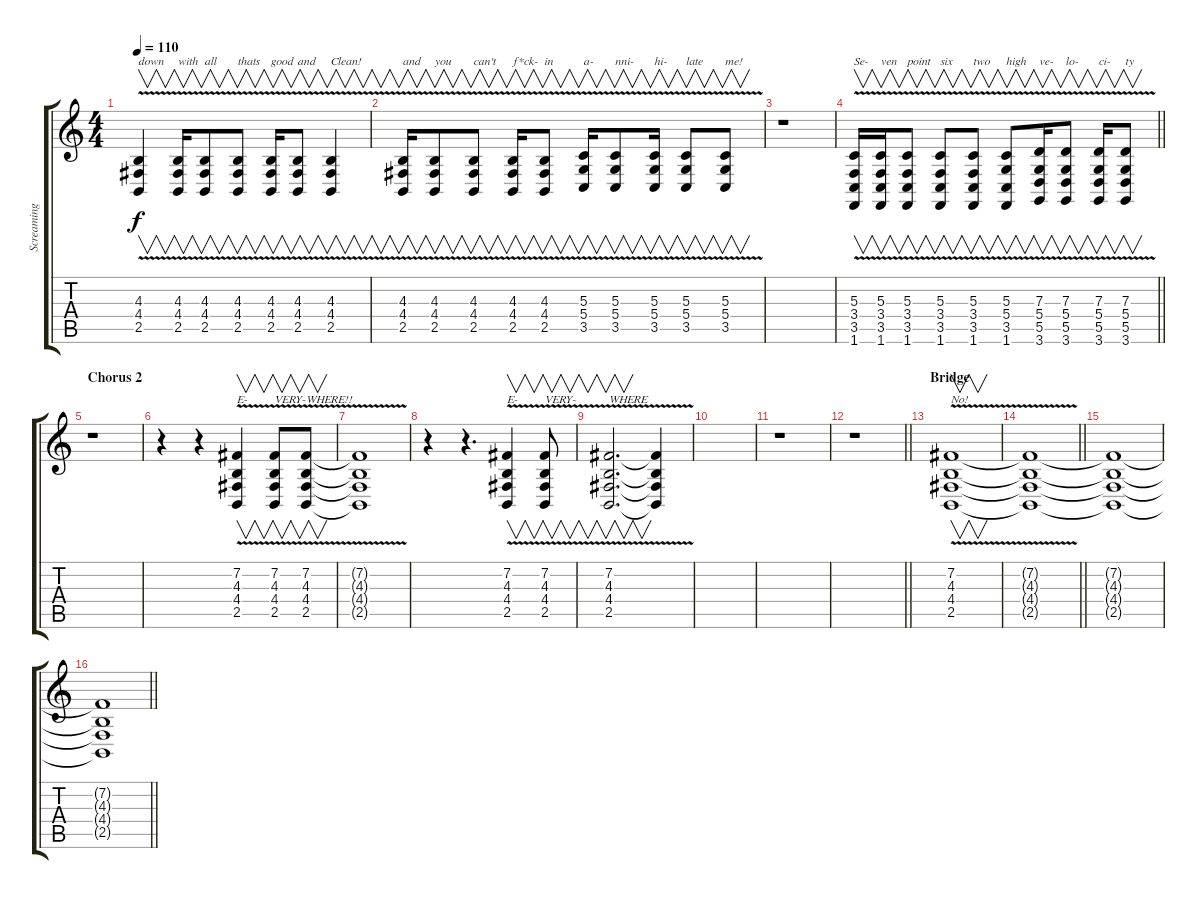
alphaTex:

\track ("Screaming" "Screaming") {instrument sopranosax}
\staff {score tabs}
\tuning (E4 B3 G3 D3 A2 E2) {hide}
\ts (4 4)
\tempo 110
\clef g2
\ks c
(4.3 4.4{v} 2.5).4{v txt "down" dy f} (4.3 4.4 2.5{v}).16{v txt "with "} (4.3 4.4 2.5{v}).8{v txt "all "} (4.3 4.4 2.5{v}).8{v txt "thats"} (4.3 4.4 2.5{v}).16{v txt "good"} (4.3 4.4 2.5{v}).8{v txt "and"} (4.3 4.4{v} 2.5).4{v txt "Clean!"} |
(4.3 4.4 2.5{v}).16{v txt "and"} (4.3 4.4 2.5{v}).8{v txt "you"} (4.3 4.4 2.5{v}).8{v txt "can't"} (4.3 4.4 2.5{v}).16{v txt "f*ck-"} (4.3 4.4 2.5{v}).8{v txt "in"} (5.3 5.4{v} 3.5).16{v txt "a-"} (5.3 5.4{v} 3.5).8{v txt "nni-"} (5.3 5.4{v} 3.5).16{v txt "hi-"} (5.3 5.4{v} 3.5).8{v txt "late"} (5.3 5.4{v} 3.5).8{v txt "me!"} |
r.1 |
\barLineRight lightlight
(5.3{v} 3.4{v} 3.5 1.6{v}).16{v txt "Se-"} (5.3{v} 3.4{v} 3.5{v} 1.6{v}).16{v txt "ven"} (5.3{v} 3.4{v} 3.5{v} 1.6{v}).8{v txt "point"} (5.3{v} 3.4{v} 3.5{v} 1.6{v}).8{v txt "six"} (5.3{v} 3.4{v} 3.5{v} 1.6{v}).8{v txt "two"} (5.3{v} 5.4{v} 3.5{v} 1.6{v}).8{v txt "high"} (7.3{v} 5.4{v} 5.5{v} 3.6{v}).16{v txt "ve-"} (7.3{v} 5.4{v} 5.5{v} 3.6{v}).8{v txt "lo-"} (7.3{v} 5.4{v} 5.5{v} 3.6{v}).16{v txt "ci-"} (7.3{v} 5.4{v} 5.5{v} 3.6{v}).8{v txt "ty"} |
\section ("" "Chorus 2")
r.1 |
r.4 r.4 (7.2 4.3 4.4{v} 2.5).4{v txt "E-" volume 8} (7.2 4.3 4.4{v} 2.5).8{v txt "VERY-"} (7.2 4.3 4.4{v} 2.5).8{v txt "WHERE!!"} |
(7.2{t} 4.3{t} 4.4{t} 2.5{t}).1{volume 4} |
r.4 r.4{d} (7.2 4.3 4.4{v} 2.5).4{v txt "E-" volume 8} (7.2 4.3 4.4{v} 2.5).8{v txt "VERY-"} |
(7.2 4.3 4.4{v} 2.5).2{v d txt "WHERE" volume 3} (7.2{t} 4.3{t} 4.4{t} 2.5{t}).4 |
|
r.1 |
\barLineRight lightlight
r.1 |
\section ("" "Bridge")
(7.2 4.3 4.4{v} 2.5).1{v txt "No!" volume 3} |
\barLineRight lightlight
(7.2{t} 4.3{t} 4.4{t} 2.5{t}).1 |
(7.2{t} 4.3{t} 4.4{t} 2.5{t}).1{volume 10} |
\barLineRight lightlight
(7.2{t} 4.3{t} 4.4{t} 2.5{t}).1
